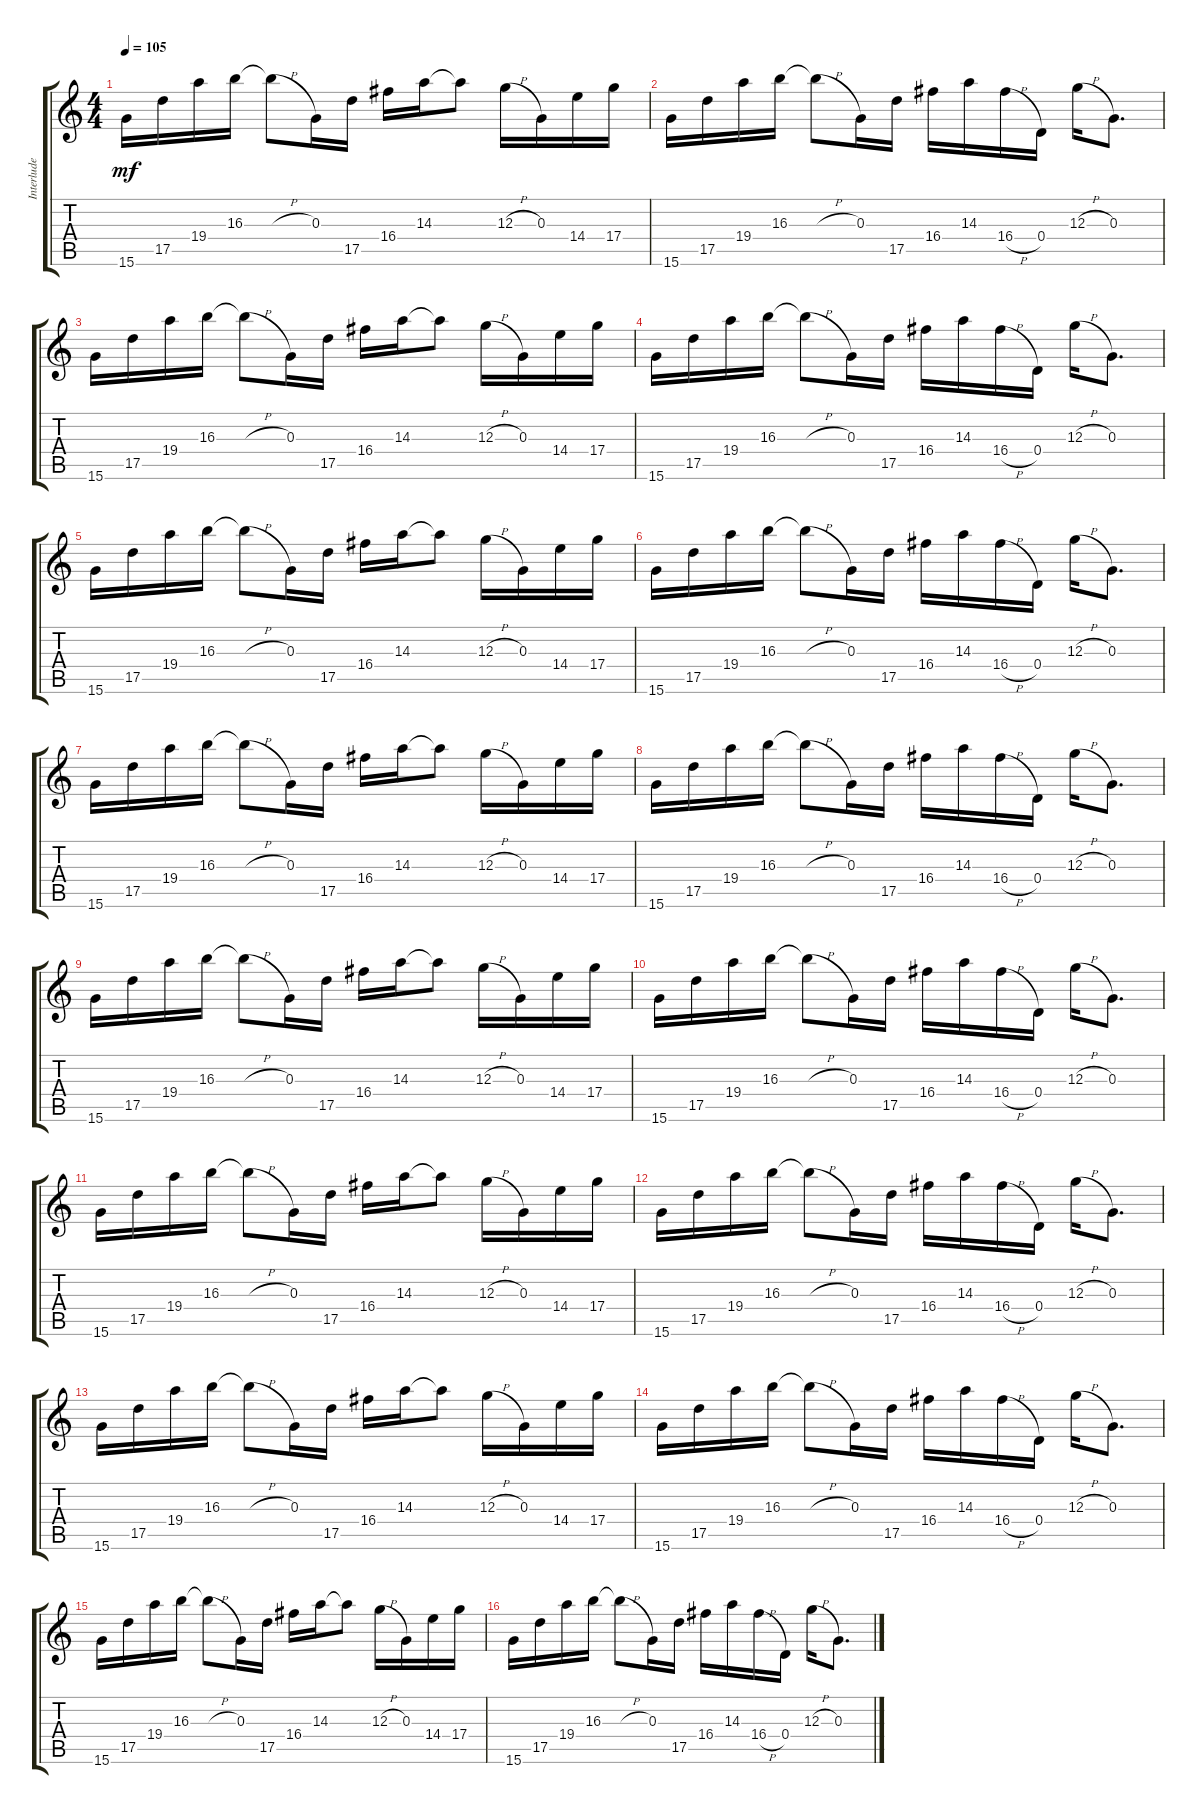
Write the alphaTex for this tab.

\track ("Interlude (Sweep)" "Interlude ") {instrument overdrivenguitar}
\staff {score tabs}
\tuning (E4 B3 G3 D3 A2 E2) {hide}
\ts (4 4)
\tempo 105
\clef g2
\ks c
15.6.16{dy mf} 17.5.16 19.4.16 16.3.16 16.3{h t}.8 0.3.16 17.5.16 16.4.16 14.3.16 14.3{t}.8 12.3{h}.16 0.3.16 14.4.16 17.4.16 |
15.6.16 17.5.16 19.4.16 16.3.16 16.3{h t}.8 0.3.16 17.5.16 16.4.16 14.3.16 16.4{h}.16 0.4.16 12.3{h}.16 0.3.8{d} |
15.6.16 17.5.16 19.4.16 16.3.16 16.3{h t}.8 0.3.16 17.5.16 16.4.16 14.3.16 14.3{t}.8 12.3{h}.16 0.3.16 14.4.16 17.4.16 |
15.6.16 17.5.16 19.4.16 16.3.16 16.3{h t}.8 0.3.16 17.5.16 16.4.16 14.3.16 16.4{h}.16 0.4.16 12.3{h}.16 0.3.8{d} |
15.6.16 17.5.16 19.4.16 16.3.16 16.3{h t}.8 0.3.16 17.5.16 16.4.16 14.3.16 14.3{t}.8 12.3{h}.16 0.3.16 14.4.16 17.4.16 |
15.6.16 17.5.16 19.4.16 16.3.16 16.3{h t}.8 0.3.16 17.5.16 16.4.16 14.3.16 16.4{h}.16 0.4.16 12.3{h}.16 0.3.8{d} |
15.6.16 17.5.16 19.4.16 16.3.16 16.3{h t}.8 0.3.16 17.5.16 16.4.16 14.3.16 14.3{t}.8 12.3{h}.16 0.3.16 14.4.16 17.4.16 |
15.6.16 17.5.16 19.4.16 16.3.16 16.3{h t}.8 0.3.16 17.5.16 16.4.16 14.3.16 16.4{h}.16 0.4.16 12.3{h}.16 0.3.8{d} |
15.6.16 17.5.16 19.4.16 16.3.16 16.3{h t}.8 0.3.16 17.5.16 16.4.16 14.3.16 14.3{t}.8 12.3{h}.16 0.3.16 14.4.16 17.4.16 |
15.6.16 17.5.16 19.4.16 16.3.16 16.3{h t}.8 0.3.16 17.5.16 16.4.16 14.3.16 16.4{h}.16 0.4.16 12.3{h}.16 0.3.8{d} |
15.6.16 17.5.16 19.4.16 16.3.16 16.3{h t}.8 0.3.16 17.5.16 16.4.16 14.3.16 14.3{t}.8 12.3{h}.16 0.3.16 14.4.16 17.4.16 |
15.6.16 17.5.16 19.4.16 16.3.16 16.3{h t}.8 0.3.16 17.5.16 16.4.16 14.3.16 16.4{h}.16 0.4.16 12.3{h}.16 0.3.8{d} |
15.6.16 17.5.16 19.4.16 16.3.16 16.3{h t}.8 0.3.16 17.5.16 16.4.16 14.3.16 14.3{t}.8 12.3{h}.16 0.3.16 14.4.16 17.4.16 |
15.6.16 17.5.16 19.4.16 16.3.16 16.3{h t}.8 0.3.16 17.5.16 16.4.16 14.3.16 16.4{h}.16 0.4.16 12.3{h}.16 0.3.8{d} |
15.6.16 17.5.16 19.4.16 16.3.16 16.3{h t}.8 0.3.16 17.5.16 16.4.16 14.3.16 14.3{t}.8 12.3{h}.16 0.3.16 14.4.16 17.4.16 |
15.6.16 17.5.16 19.4.16 16.3.16 16.3{h t}.8 0.3.16 17.5.16 16.4.16 14.3.16 16.4{h}.16 0.4.16 12.3{h}.16 0.3.8{d}
